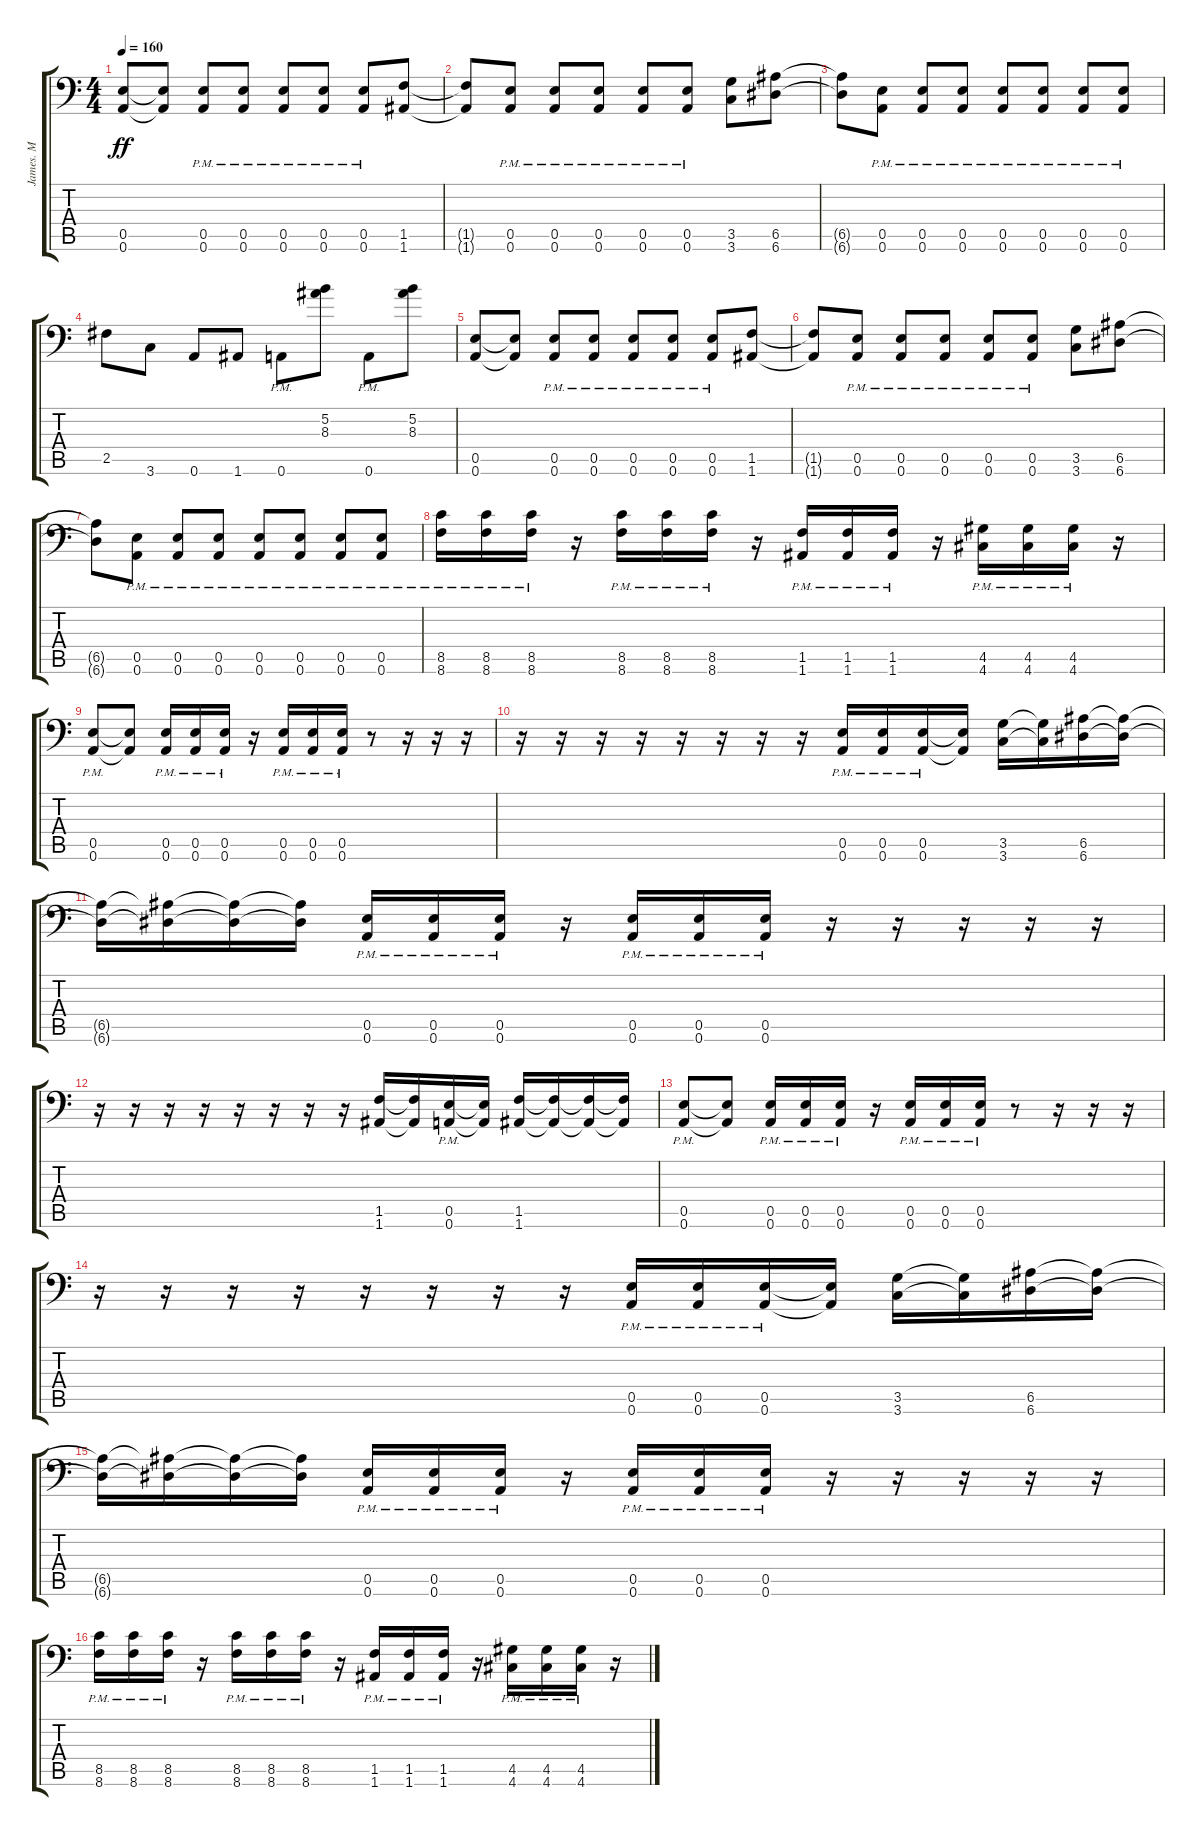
\track ("James. M" "James. M") {instrument distortionguitar}
\staff {score tabs}
\tuning (B3 Gb3 D3 A2 E2 A1) {hide}
\ts (4 4)
\tempo 160
\clef f4
\ks c
(0.5 0.6).8{dy ff} (0.5{t} 0.6{t}).8 (0.5{pm} 0.6{pm}).8 (0.5{pm} 0.6{pm}).8 (0.5{pm} 0.6{pm}).8 (0.5{pm} 0.6{pm}).8 (0.5{pm} 0.6{pm}).8 (1.5 1.6).8 |
(1.5{t} 1.6{t}).8 (0.5{pm} 0.6{pm}).8 (0.5{pm} 0.6{pm}).8 (0.5{pm} 0.6{pm}).8 (0.5{pm} 0.6{pm}).8 (0.5{pm} 0.6{pm}).8 (3.5 3.6).8 (6.5 6.6).8 |
(6.5{t} 6.6{t}).8 (0.5{pm} 0.6{pm}).8 (0.5{pm} 0.6{pm}).8 (0.5{pm} 0.6{pm}).8 (0.5{pm} 0.6{pm}).8 (0.5{pm} 0.6{pm}).8 (0.5{pm} 0.6{pm}).8 (0.5{pm} 0.6{pm}).8 |
2.5.8 3.6.8 0.6.8 1.6.8 0.6{pm}.8 (5.2 8.3).8 0.6{pm}.8 (5.2 8.3).8 |
(0.5 0.6).8 (0.5{t} 0.6{t}).8 (0.5{pm} 0.6{pm}).8 (0.5{pm} 0.6{pm}).8 (0.5{pm} 0.6{pm}).8 (0.5{pm} 0.6{pm}).8 (0.5{pm} 0.6{pm}).8 (1.5 1.6).8 |
(1.5{t} 1.6{t}).8 (0.5{pm} 0.6{pm}).8 (0.5{pm} 0.6{pm}).8 (0.5{pm} 0.6{pm}).8 (0.5{pm} 0.6{pm}).8 (0.5{pm} 0.6{pm}).8 (3.5 3.6).8 (6.5 6.6).8 |
(6.5{t} 6.6{t}).8 (0.5{pm} 0.6{pm}).8 (0.5{pm} 0.6{pm}).8 (0.5{pm} 0.6{pm}).8 (0.5{pm} 0.6{pm}).8 (0.5{pm} 0.6{pm}).8 (0.5{pm} 0.6{pm}).8 (0.5{pm} 0.6{pm}).8 |
(8.5{pm} 8.6{pm}).16 (8.5{pm} 8.6{pm}).16 (8.5{pm} 8.6{pm}).16 r.16 (8.5{pm} 8.6{pm}).16 (8.5{pm} 8.6{pm}).16 (8.5{pm} 8.6{pm}).16 r.16 (1.5{pm} 1.6{pm}).16 (1.5{pm} 1.6{pm}).16 (1.5{pm} 1.6{pm}).16 r.16 (4.5{pm} 4.6{pm}).16 (4.5{pm} 4.6{pm}).16 (4.5{pm} 4.6{pm}).16 r.16 |
(0.5{pm} 0.6{pm}).8 (0.5{t} 0.6{t}).8 (0.5{pm} 0.6{pm}).16 (0.5{pm} 0.6{pm}).16 (0.5{pm} 0.6{pm}).16 r.16 (0.5{pm} 0.6{pm}).16 (0.5{pm} 0.6{pm}).16 (0.5{pm} 0.6{pm}).16 r.8 r.16 r.16 r.16 |
r.16 r.16 r.16 r.16 r.16 r.16 r.16 r.16 (0.5{pm} 0.6{pm}).16 (0.5{pm} 0.6{pm}).16 (0.5{pm} 0.6{pm}).16 (0.5{t} 0.6{t}).16 (3.5 3.6).16 (3.5{t} 3.6{t}).16 (6.5 6.6).16 (6.5{t} 6.6{t}).16 |
(6.5{t} 6.6{t}).16 (6.5{t} 6.6{t}).16 (6.5{t} 6.6{t}).16 (6.5{t} 6.6{t}).16 (0.5{pm} 0.6{pm}).16 (0.5{pm} 0.6{pm}).16 (0.5{pm} 0.6{pm}).16 r.16 (0.5{pm} 0.6{pm}).16 (0.5{pm} 0.6{pm}).16 (0.5{pm} 0.6{pm}).16 r.16 r.16 r.16 r.16 r.16 |
r.16 r.16 r.16 r.16 r.16 r.16 r.16 r.16 (1.5 1.6).16 (1.5{t} 1.6{t}).16 (0.5{pm} 0.6{pm}).16 (0.5{t} 0.6{t}).16 (1.5 1.6).16 (1.5{t} 1.6{t}).16 (1.5{t} 1.6{t}).16 (1.5{t} 1.6{t}).16 |
(0.5{pm} 0.6{pm}).8 (0.5{t} 0.6{t}).8 (0.5{pm} 0.6{pm}).16 (0.5{pm} 0.6{pm}).16 (0.5{pm} 0.6{pm}).16 r.16 (0.5{pm} 0.6{pm}).16 (0.5{pm} 0.6{pm}).16 (0.5{pm} 0.6{pm}).16 r.8 r.16 r.16 r.16 |
r.16 r.16 r.16 r.16 r.16 r.16 r.16 r.16 (0.5{pm} 0.6{pm}).16 (0.5{pm} 0.6{pm}).16 (0.5{pm} 0.6{pm}).16 (0.5{t} 0.6{t}).16 (3.5 3.6).16 (3.5{t} 3.6{t}).16 (6.5 6.6).16 (6.5{t} 6.6{t}).16 |
(6.5{t} 6.6{t}).16 (6.5{t} 6.6{t}).16 (6.5{t} 6.6{t}).16 (6.5{t} 6.6{t}).16 (0.5{pm} 0.6{pm}).16 (0.5{pm} 0.6{pm}).16 (0.5{pm} 0.6{pm}).16 r.16 (0.5{pm} 0.6{pm}).16 (0.5{pm} 0.6{pm}).16 (0.5{pm} 0.6{pm}).16 r.16 r.16 r.16 r.16 r.16 |
(8.5{pm} 8.6{pm}).16 (8.5{pm} 8.6{pm}).16 (8.5{pm} 8.6{pm}).16 r.16 (8.5{pm} 8.6{pm}).16 (8.5{pm} 8.6{pm}).16 (8.5{pm} 8.6{pm}).16 r.16 (1.5{pm} 1.6{pm}).16 (1.5{pm} 1.6{pm}).16 (1.5{pm} 1.6{pm}).16 r.16 (4.5{pm} 4.6{pm}).16 (4.5{pm} 4.6{pm}).16 (4.5{pm} 4.6{pm}).16 r.16
